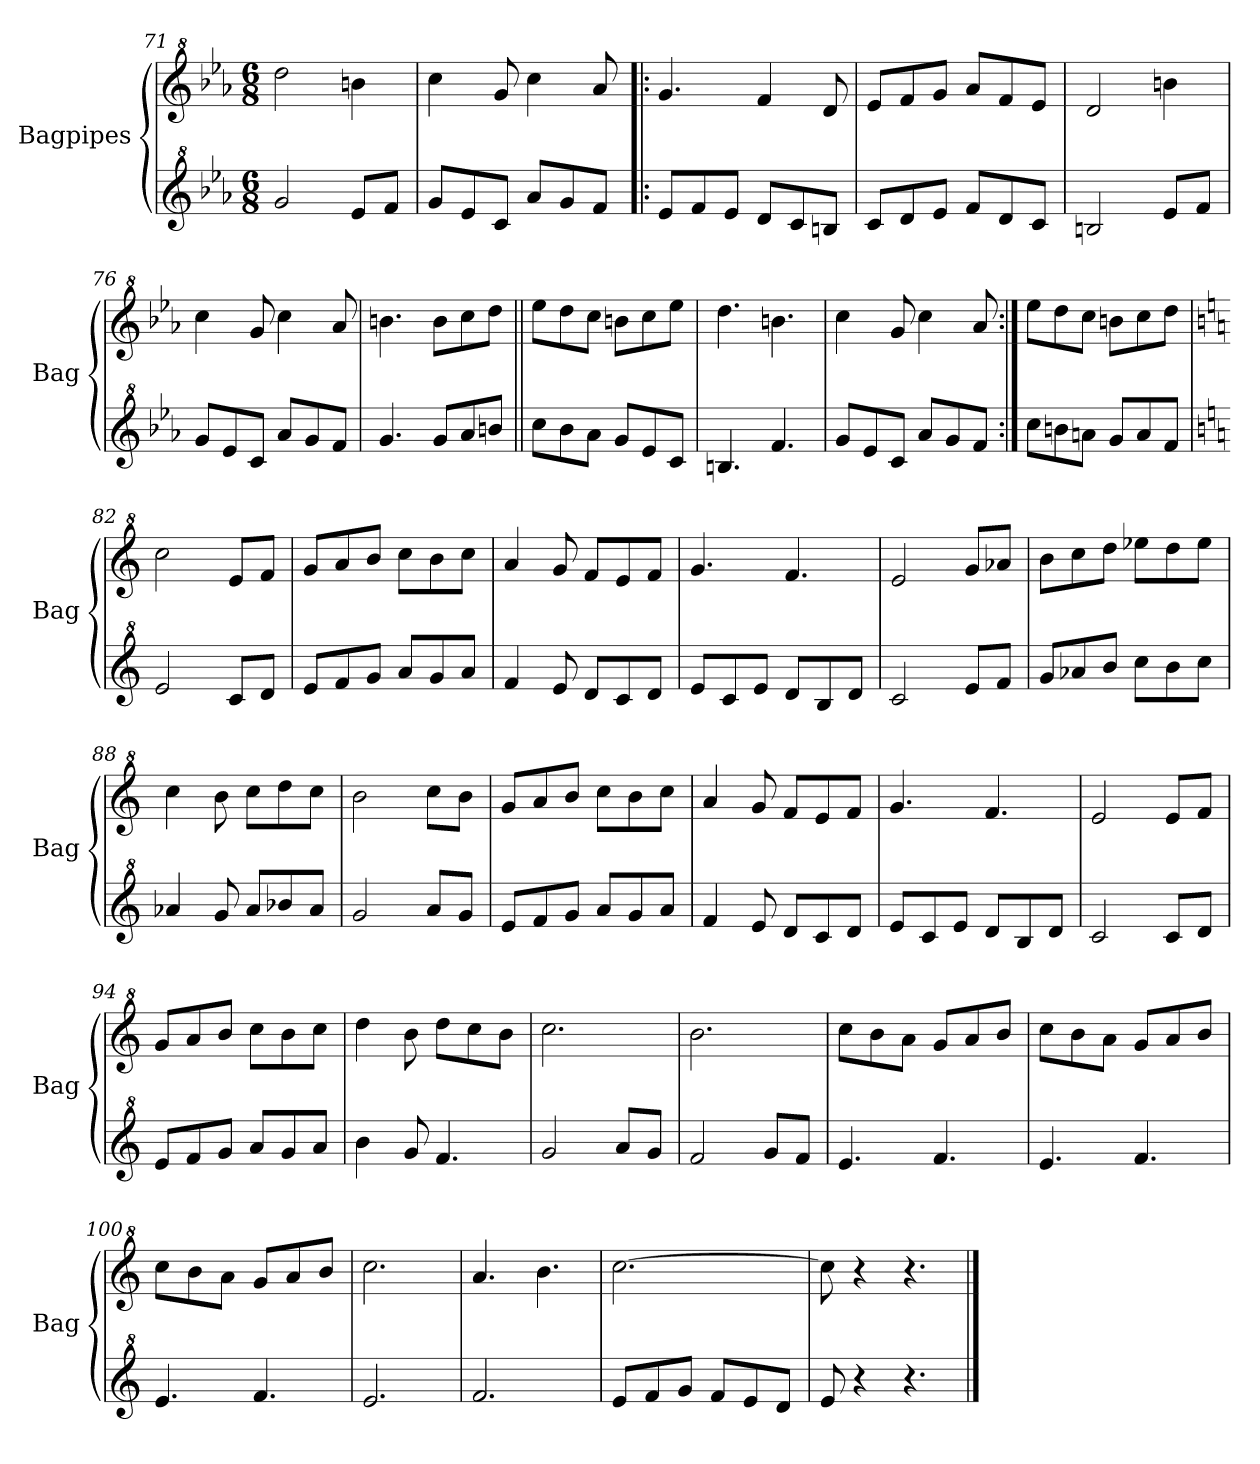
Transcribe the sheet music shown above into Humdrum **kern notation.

**kern	**kern
*part2	*part1
*staff2	*staff1
*I"Bagpipes	*I"Bagpipes
*I'Bag	*I'Bag
*clefG^2	*clefG^2
*k[b-e-a-]	*k[b-e-a-]
*E-:	*E-:
*M6/8	*M6/8
=71	=71
2gg/	2ddd\
8ee-/L	4bbn\
8ff/J	.
=72	=72
8gg/L	4ccc\
8ee-/	.
8cc/J	8gg/
8aa-/L	4ccc\
8gg/	.
8ff/J	8aa-/
=73!|:	=73!|:
8ee-/L	4.gg/
8ff/	.
8ee-/J	.
8dd/L	4ff/
8cc/	.
8bn/J	8dd/
=74	=74
8cc/L	8ee-/L
8dd/	8ff/
8ee-/J	8gg/J
8ff/L	8aa-/L
8dd/	8ff/
8cc/J	8ee-/J
=75	=75
2bn/	2dd/
8ee-/L	4bbn\
8ff/J	.
=76	=76
8gg/L	4ccc\
8ee-/	.
8cc/J	8gg/
8aa-/L	4ccc\
8gg/	.
8ff/J	8aa-/
=77	=77
4.gg/	4.bbn\
8gg/L	8bb\L
8aa-/	8ccc\
8bbn/J	8ddd\J
!!LO:LB:g=z
=78||	=78||
8ccc\L	8eee-\L
8bb-\	8ddd\
8aa-\J	8ccc\J
8gg/L	8bbn\L
8ee-/	8ccc\
8cc/J	8eee-\J
=79	=79
4.bn/	4.ddd\
4.ff/	4.bbn\
=80	=80
8gg/L	4ccc\
8ee-/	.
8cc/J	8gg/
8aa-/L	4ccc\
8gg/	.
8ff/J	8aa-/
=81:|!	=81:|!
8ccc\L	8eee-\L
8bbn\	8ddd\
8aan\J	8ccc\J
8gg/L	8bbn\L
8aa/	8ccc\
8ff/J	8ddd\J
=82	=82
*k[]	*k[]
*C:	*C:
2ee/	2ccc\
8cc/L	8ee/L
8dd/J	8ff/J
=83	=83
8ee/L	8gg/L
8ff/	8aa/
8gg/J	8bb/J
8aa/L	8ccc\L
8gg/	8bb\
8aa/J	8ccc\J
=84	=84
4ff/	4aa/
8ee/	8gg/
8dd/L	8ff/L
8cc/	8ee/
8dd/J	8ff/J
!!LO:PB:g=z
=85	=85
8ee/L	4.gg/
8cc/	.
8ee/J	.
8dd/L	4.ff/
8b/	.
8dd/J	.
=86	=86
2cc/	2ee/
8ee/L	8gg/L
8ff/J	8aa-X/J
=87	=87
8gg/L	8bb\L
8aa-X/	8ccc\
8bb/J	8ddd\J
8ccc\L	8eee-X\L
8bb\	8ddd\
8ccc\J	8eee-\J
=88	=88
4aa-X/	4ccc\
8gg/	8bb\
8aa-/L	8ccc\L
8bb-X/	8ddd\
8aa-/J	8ccc\J
=89	=89
2gg/	2bb\
8aa/L	8ccc\L
8gg/J	8bb\J
=90	=90
8ee/L	8gg/L
8ff/	8aa/
8gg/J	8bb/J
8aa/L	8ccc\L
8gg/	8bb\
8aa/J	8ccc\J
=91	=91
4ff/	4aa/
8ee/	8gg/
8dd/L	8ff/L
8cc/	8ee/
8dd/J	8ff/J
=92	=92
8ee/L	4.gg/
8cc/	.
8ee/J	.
8dd/L	4.ff/
8b/	.
8dd/J	.
!!LO:LB:g=z
=93	=93
2cc/	2ee/
8cc/L	8ee/L
8dd/J	8ff/J
=94	=94
8ee/L	8gg/L
8ff/	8aa/
8gg/J	8bb/J
8aa/L	8ccc\L
8gg/	8bb\
8aa/J	8ccc\J
=95	=95
4bb\	4ddd\
8gg/	8bb\
4.ff/	8ddd\L
.	8ccc\
.	8bb\J
=96	=96
2gg/	2.ccc\
8aa/L	.
8gg/J	.
=97	=97
2ff/	2.bb\
8gg/L	.
8ff/J	.
=98	=98
4.ee/	8ccc\L
.	8bb\
.	8aa\J
4.ff/	8gg/L
.	8aa/
.	8bb/J
=99	=99
4.ee/	8ccc\L
.	8bb\
.	8aa\J
4.ff/	8gg/L
.	8aa/
.	8bb/J
=100	=100
4.ee/	8ccc\L
.	8bb\
.	8aa\J
4.ff/	8gg/L
.	8aa/
.	8bb/J
=101	=101
2.ee/	2.ccc\
=102	=102
2.ff/	4.aa/
.	4.bb\
!!LO:LB:g=z
=103	=103
8ee/L	[2.ccc\
8ff/	.
8gg/J	.
8ff/L	.
8ee/	.
8dd/J	.
=104	=104
8ee/	8ccc\]
4r	4r
4.r	4.r
==	==
*-	*-
